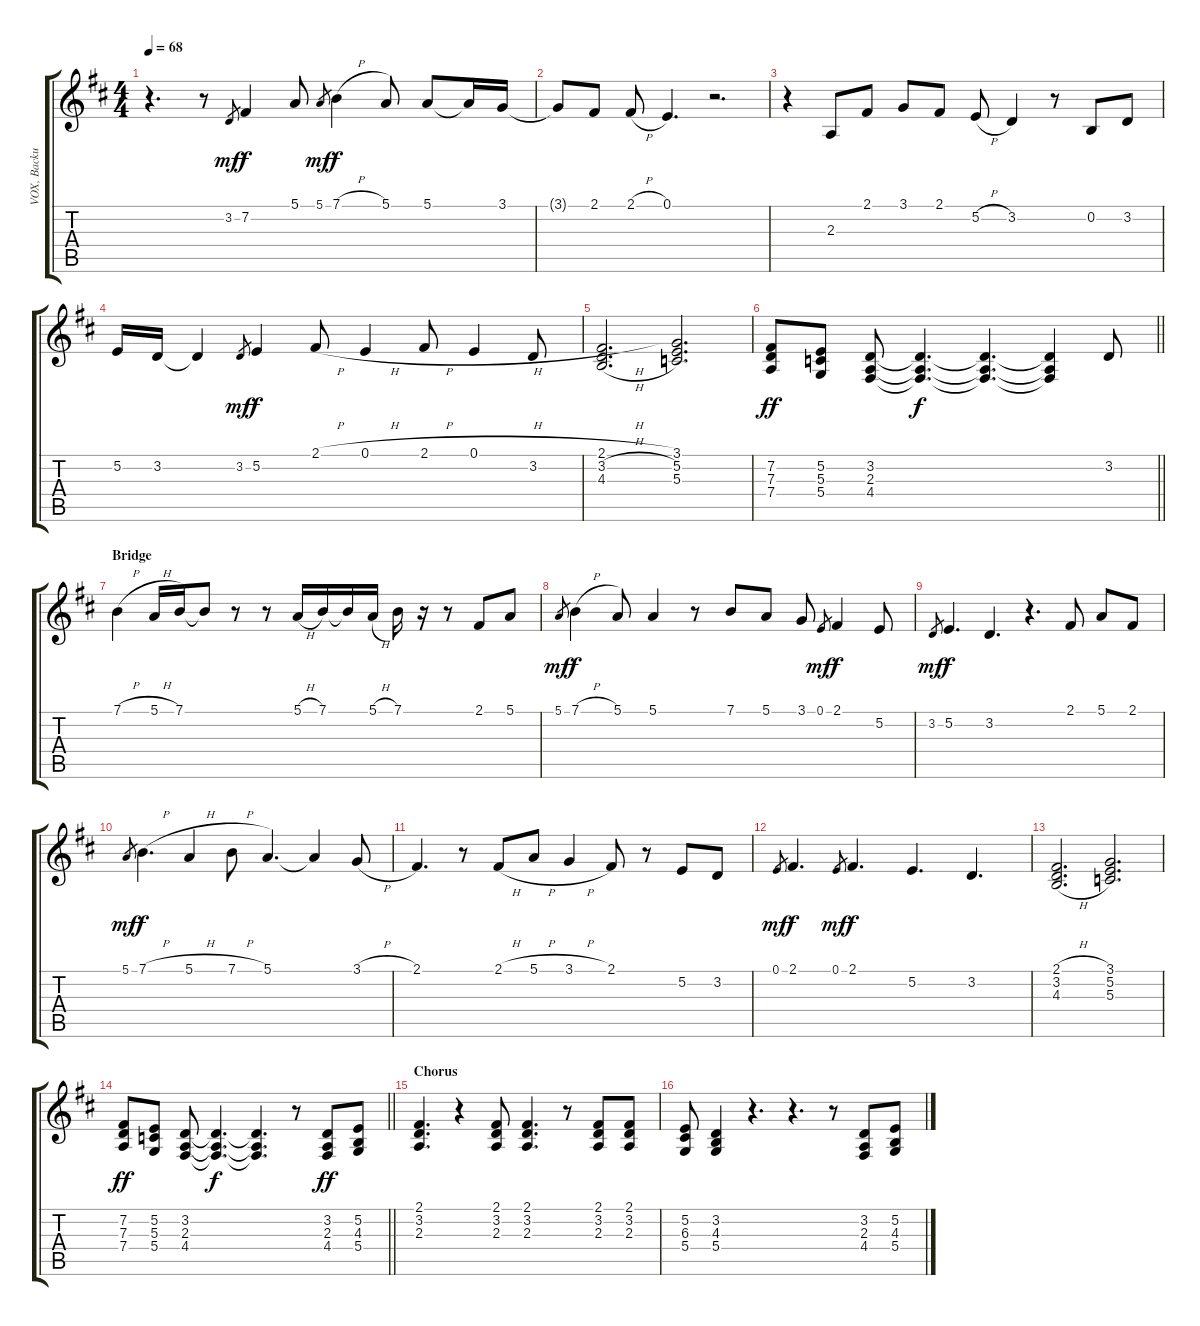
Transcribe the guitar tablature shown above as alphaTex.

\track ("VOX, Backup" "VOX, Backu") {instrument synthvoice}
\staff {score tabs}
\tuning (E4 B3 G3 D3 A2 E2) {hide}
\ts (4 4)
\tempo 68
\clef g2
\ks d
r.4{d dy f} r.8 3.2.8{gr dy mf} 7.2.4{dy f} 5.1.8 5.1.8{gr dy mf} 7.1{h}.4{dy f} 5.1.8 5.1.8 5.1{t}.16 3.1.16 |
3.1{t}.8 2.1.8 2.1{h}.8 0.1.4{d} r.2{d} |
r.4 2.3.8 2.1.8 3.1.8 2.1.8 5.2{h}.8 3.2.4 r.8 0.2.8 3.2.8 |
5.2.16 3.2.16 3.2{t}.4 3.2.8{gr dy mf} 5.2.4{dy f} 2.1{h}.8 0.1{h}.4 2.1{h}.8 0.1{h}.4 3.2.8 |
(2.1{h} 3.2{h} 4.3{h}).2{d} (3.1 5.2 5.3).2{d} |
\barLineRight lightlight
(7.2 7.3 7.4).8{dy ff} (5.2 5.3 5.4).8 (3.2 2.3 4.4).8 (3.2{t} 2.3{t} 4.4{t}).4{d dy f} (3.2{t} 2.3{t} 4.4{t}).4{d} (3.2{t} 2.3{t} 4.4{t}).4 3.2.8 |
\section ("" "Bridge")
7.1{h}.4 5.1{h}.16 7.1.16 7.1{t}.8 r.8 r.8 5.1{h}.16 7.1.16 7.1{t}.16 5.1{h}.16 7.1.16 r.16 r.8 2.1.8 5.1.8 |
5.1.8{gr dy mf} 7.1{h}.4{dy f} 5.1.8 5.1.4 r.8 7.1.8 5.1.8 3.1.8 0.1.8{gr dy mf} 2.1.4{dy f} 5.2.8 |
3.2.8{gr dy mf} 5.2.4{d dy f} 3.2.4{d} r.4{d} 2.1.8 5.1.8 2.1.8 |
5.1.8{gr dy mf} 7.1{h}.4{d dy f} 5.1{h}.4 7.1{h}.8 5.1.4{d} 5.1{t}.4 3.1{h}.8 |
2.1.4{d} r.8 2.1{h}.8 5.1{h}.8 3.1{h}.4 2.1.8 r.8 5.2.8 3.2.8 |
0.1.8{gr dy mf} 2.1.4{d dy f} 0.1.8{gr dy mf} 2.1.4{d dy f} 5.2.4{d} 3.2.4{d} |
(2.1{h} 3.2{h} 4.3{h}).2{d} (3.1 5.2 5.3).2{d} |
\barLineRight lightlight
(7.2 7.3 7.4).8{dy ff} (5.2 5.3 5.4).8 (3.2 2.3 4.4).8 (3.2{t} 2.3{t} 4.4{t}).4{d dy f} (3.2{t} 2.3{t} 4.4{t}).4{d} r.8 (3.2 2.3 4.4).8{dy ff} (5.2 4.3 5.4).8 |
\section ("" "Chorus")
(2.1 3.2 2.3).4{d} r.4 (2.1 3.2 2.3).8 (2.1 3.2 2.3).4{d} r.8 (2.1 3.2 2.3).8 (2.1 3.2 2.3).8 |
(5.2 6.3 5.4).8 (3.2 4.3 5.4).4 r.4{d} r.4{d} r.8 (3.2 2.3 4.4).8 (5.2 4.3 5.4).8
